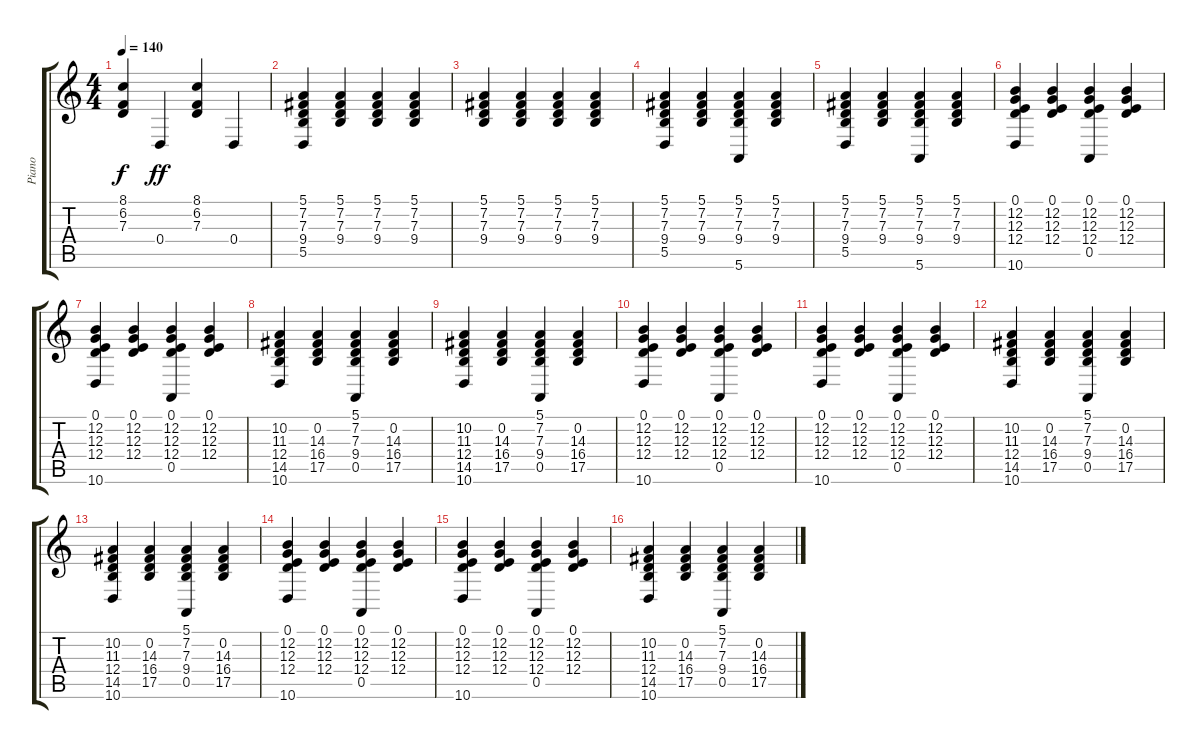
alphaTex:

\track ("Piano" "Piano") {instrument acousticgrandpiano}
\staff {score tabs}
\tuning (E4 B3 G3 D3 A2 E2) {hide}
\ts (4 4)
\tempo 140
\clef g2
\ks c
(8.1{t} 6.2{t} 7.3{t}).4{dy f} 0.4.4{dy ff} (8.1 6.2 7.3).4 0.4.4 |
(5.1 7.2 7.3 9.4 5.5).4 (5.1 7.2 7.3 9.4).4 (5.1 7.2 7.3 9.4).4 (5.1 7.2 7.3 9.4).4 |
(5.1 7.2 7.3 9.4).4 (5.1 7.2 7.3 9.4).4 (5.1 7.2 7.3 9.4).4 (5.1 7.2 7.3 9.4).4 |
(5.1 7.2 7.3 9.4 5.5).4{volume 14} (5.1 7.2 7.3 9.4).4 (5.1 7.2 7.3 9.4 5.6).4 (5.1 7.2 7.3 9.4).4 |
(5.1 7.2 7.3 9.4 5.5).4 (5.1 7.2 7.3 9.4).4 (5.1 7.2 7.3 9.4 5.6).4 (5.1 7.2 7.3 9.4).4 |
(0.1 12.2 12.3 12.4 10.6).4 (0.1 12.2 12.3 12.4).4 (0.1 12.2 12.3 12.4 0.5).4 (0.1 12.2 12.3 12.4).4 |
(0.1 12.2 12.3 12.4 10.6).4 (0.1 12.2 12.3 12.4).4 (0.1 12.2 12.3 12.4 0.5).4 (0.1 12.2 12.3 12.4).4 |
(10.2 11.3 12.4 14.5 10.6).4 (0.2 14.3 16.4 17.5).4 (5.1 7.2 7.3 9.4 0.5).4 (0.2 14.3 16.4 17.5).4 |
(10.2 11.3 12.4 14.5 10.6).4 (0.2 14.3 16.4 17.5).4 (5.1 7.2 7.3 9.4 0.5).4 (0.2 14.3 16.4 17.5).4 |
(0.1 12.2 12.3 12.4 10.6).4 (0.1 12.2 12.3 12.4).4 (0.1 12.2 12.3 12.4 0.5).4 (0.1 12.2 12.3 12.4).4 |
(0.1 12.2 12.3 12.4 10.6).4 (0.1 12.2 12.3 12.4).4 (0.1 12.2 12.3 12.4 0.5).4 (0.1 12.2 12.3 12.4).4 |
(10.2 11.3 12.4 14.5 10.6).4 (0.2 14.3 16.4 17.5).4 (5.1 7.2 7.3 9.4 0.5).4 (0.2 14.3 16.4 17.5).4 |
(10.2 11.3 12.4 14.5 10.6).4 (0.2 14.3 16.4 17.5).4 (5.1 7.2 7.3 9.4 0.5).4 (0.2 14.3 16.4 17.5).4 |
(0.1 12.2 12.3 12.4 10.6).4 (0.1 12.2 12.3 12.4).4 (0.1 12.2 12.3 12.4 0.5).4 (0.1 12.2 12.3 12.4).4 |
(0.1 12.2 12.3 12.4 10.6).4 (0.1 12.2 12.3 12.4).4 (0.1 12.2 12.3 12.4 0.5).4 (0.1 12.2 12.3 12.4).4 |
(10.2 11.3 12.4 14.5 10.6).4 (0.2 14.3 16.4 17.5).4 (5.1 7.2 7.3 9.4 0.5).4 (0.2 14.3 16.4 17.5).4
